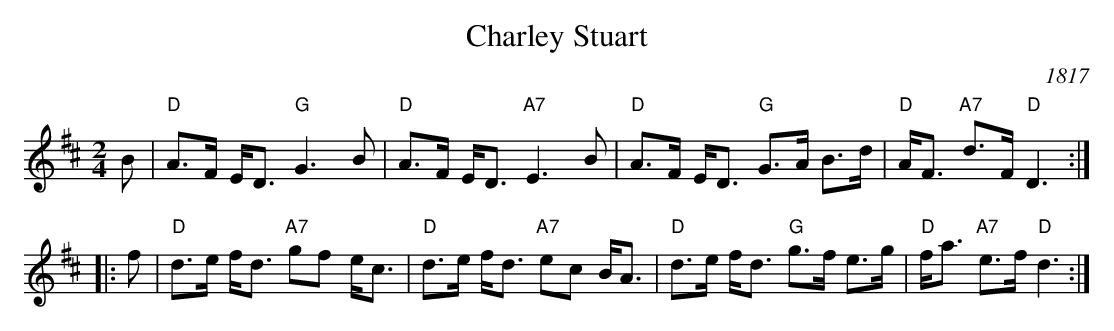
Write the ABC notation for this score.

X:1
T: Charley Stuart
O: 1817
M: 2/4
L: 1/8
K: D
   B | "D"A>F E<D  "G"G3   B | "D"A>F E<D "A7"E3   B | "D"A>F E<D "G"G>A B>d | "D"A<F "A7"d>F "D"D3 :|
|: f | "D"d>e f<d "A7"gf e<c | "D"d>e f<d "A7"ec B<A | "D"d>e f<d "G"g>f e>g | "D"f<a "A7"e>f "D"d3 :|
